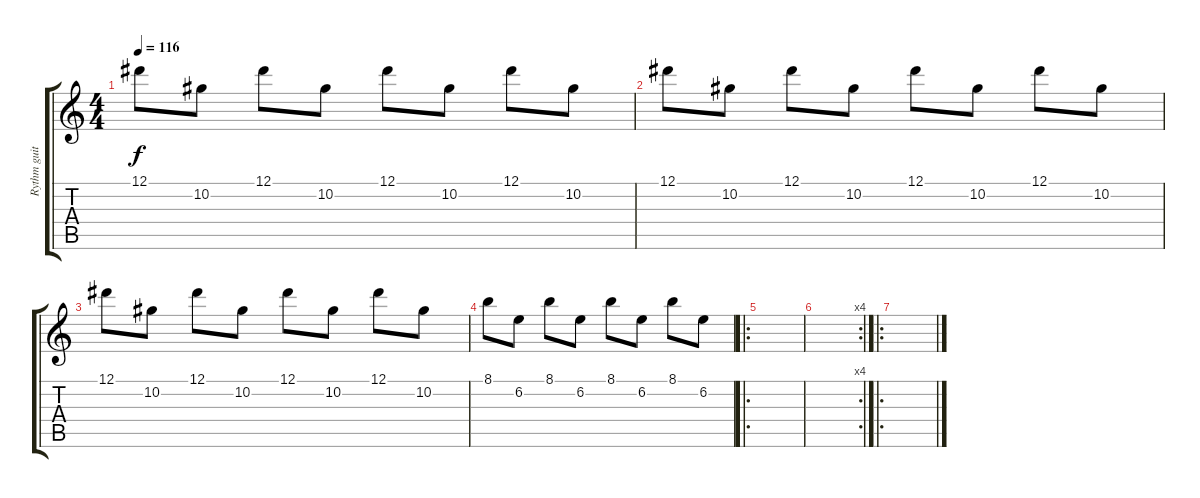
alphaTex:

\track ("Rythm guitar 1" "Rythm guit") {instrument distortionguitar}
\staff {score tabs}
\tuning (Eb4 Bb3 Gb3 Db3 Ab2 Eb2) {hide}
\ts (4 4)
\tempo 116
\clef g2
\ks c
12.1.8{dy f} 10.2.8 12.1.8 10.2.8 12.1.8 10.2.8 12.1.8 10.2.8 |
12.1.8 10.2.8 12.1.8 10.2.8 12.1.8 10.2.8 12.1.8 10.2.8 |
12.1.8 10.2.8 12.1.8 10.2.8 12.1.8 10.2.8 12.1.8 10.2.8 |
8.1.8 6.2.8 8.1.8 6.2.8 8.1.8 6.2.8 8.1.8 6.2.8 |
\ro
|
\rc 4
|
\ro
